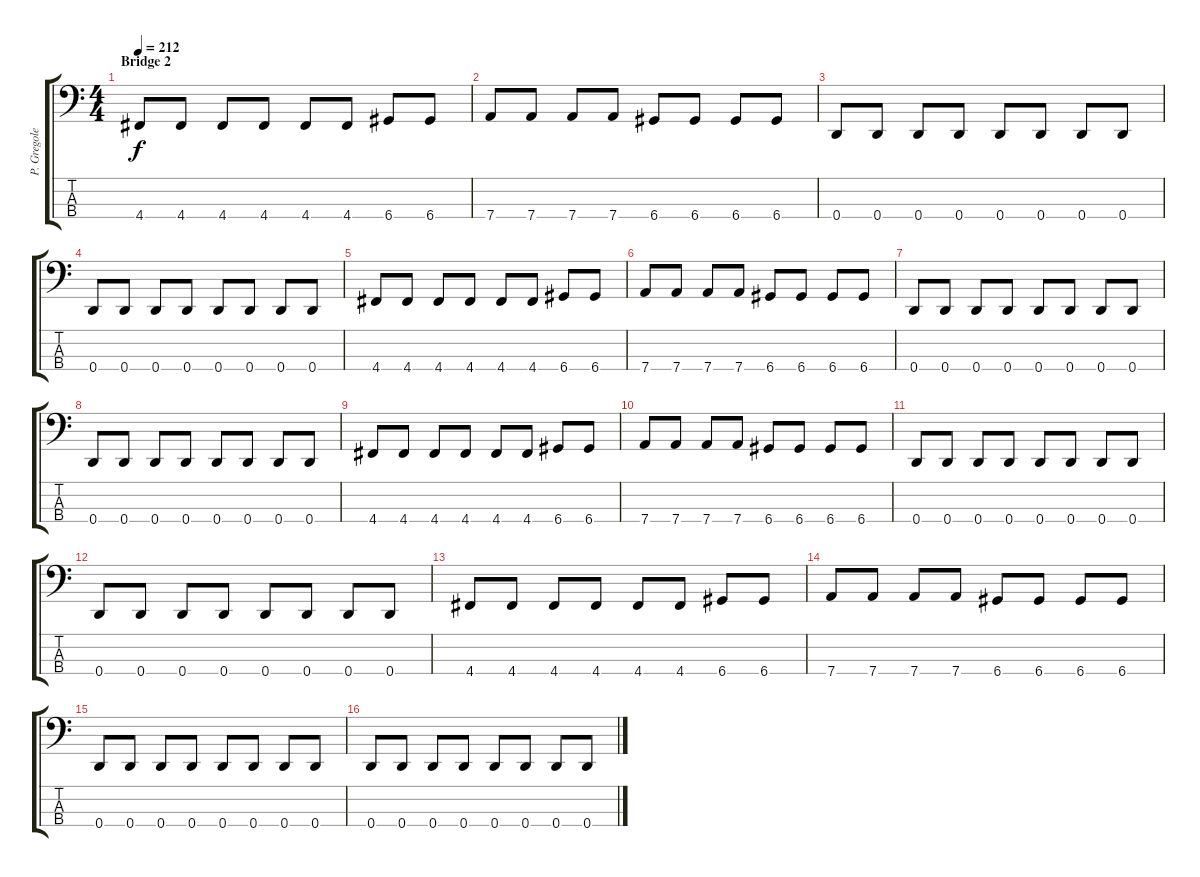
\track ("P. Gregoletto" "P. Gregole") {instrument electricbassfinger}
\staff {score tabs}
\tuning (G2 D2 A1 D1) {hide}
\ts (4 4)
\section ("" "Bridge 2")
\tempo 212
\clef f4
\ks c
4.4.8{dy f} 4.4.8 4.4.8 4.4.8 4.4.8 4.4.8 6.4.8 6.4.8 |
7.4.8 7.4.8 7.4.8 7.4.8 6.4.8 6.4.8 6.4.8 6.4.8 |
0.4.8 0.4.8 0.4.8 0.4.8 0.4.8 0.4.8 0.4.8 0.4.8 |
0.4.8 0.4.8 0.4.8 0.4.8 0.4.8 0.4.8 0.4.8 0.4.8 |
4.4.8 4.4.8 4.4.8 4.4.8 4.4.8 4.4.8 6.4.8 6.4.8 |
7.4.8 7.4.8 7.4.8 7.4.8 6.4.8 6.4.8 6.4.8 6.4.8 |
0.4.8 0.4.8 0.4.8 0.4.8 0.4.8 0.4.8 0.4.8 0.4.8 |
0.4.8 0.4.8 0.4.8 0.4.8 0.4.8 0.4.8 0.4.8 0.4.8 |
4.4.8 4.4.8 4.4.8 4.4.8 4.4.8 4.4.8 6.4.8 6.4.8 |
7.4.8 7.4.8 7.4.8 7.4.8 6.4.8 6.4.8 6.4.8 6.4.8 |
0.4.8 0.4.8 0.4.8 0.4.8 0.4.8 0.4.8 0.4.8 0.4.8 |
0.4.8 0.4.8 0.4.8 0.4.8 0.4.8 0.4.8 0.4.8 0.4.8 |
4.4.8 4.4.8 4.4.8 4.4.8 4.4.8 4.4.8 6.4.8 6.4.8 |
7.4.8 7.4.8 7.4.8 7.4.8 6.4.8 6.4.8 6.4.8 6.4.8 |
0.4.8 0.4.8 0.4.8 0.4.8 0.4.8 0.4.8 0.4.8 0.4.8 |
0.4.8 0.4.8 0.4.8 0.4.8 0.4.8 0.4.8 0.4.8 0.4.8
